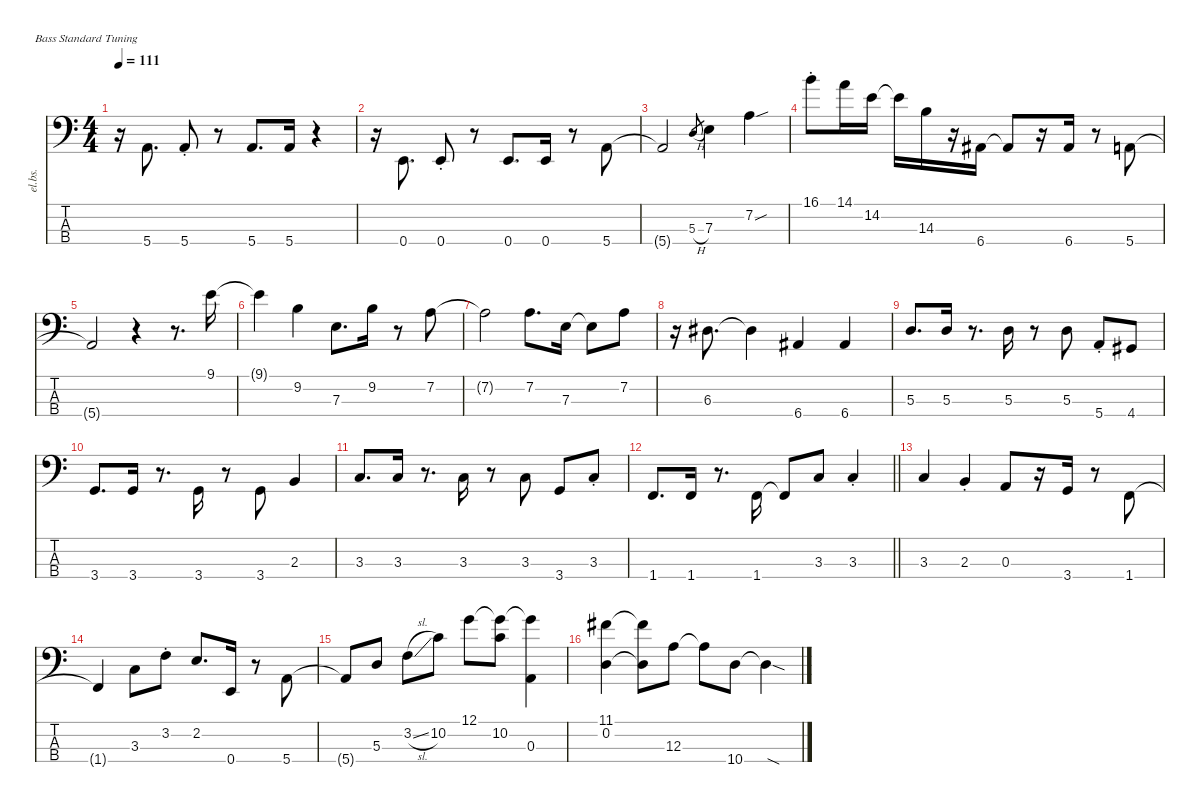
\defaultSystemsLayout 4
\hideDynamics
\bracketExtendMode nobrackets
\track ("Electric Bass" "el.bs.") {instrument electricbassfinger}
\staff {score tabs}
\tuning (G2 D2 A1 E1)
\ts (4 4)
\tempo 111
\clef f4
\ks c
r.16{dy mf beam Down} 5.4.8{d beam Up} 5.4{st}.8{beam Up} r.8{beam Down} 5.4.8{d beam Up} 5.4.16{beam Up} r.4{beam Down} |
r.16{beam Down} 0.4.8{d beam Up} 0.4{st}.8{beam Up} r.8{beam Down} 0.4.8{d beam Up} 0.4.16{beam Up} r.8{beam Down} 5.4.8{beam Up} |
5.4{t}.2{beam Up} 5.3{h}.8{gr beam Up} 7.3.4{beam Down} 7.2{sou}.4{beam Down} |
16.1{st}.8{beam Down} 14.1.16{beam Down} 14.2.16{beam Down} 14.2{t}.16{beam Down} 14.3.16{beam Down} r.16{beam Down} 6.4{acc #}.16{beam Down} 6.4{t acc #}.8{beam Up} r.16{beam Up} 6.4{acc #}.16{beam Up} r.8{beam Down} 5.4.8{beam Up} |
5.4{t}.2{beam Up} r.4{beam Down} r.8{d beam Down} 9.1.16{beam Down} |
9.1{t}.4{beam Down} 9.2.4{beam Down} 7.3.8{d beam Down} 9.2.16{beam Down} r.8{beam Down} 7.2.8{beam Down} |
7.2{t}.2{beam Down} 7.2.8{d beam Down} 7.3.16{beam Down} 7.3{t}.8{beam Down} 7.2.8{beam Down} |
r.16{beam Down} 6.3{acc #}.8{d beam Down} 6.3{t acc #}.4{beam Down} 6.4{acc #}.4{beam Up} 6.4{acc #}.4{beam Up} |
5.3.8{d beam Up} 5.3.16{beam Up} r.8{d beam Down} 5.3.16{beam Down} r.8{beam Down} 5.3.8{beam Down} 5.4{st}.8{beam Up} 4.4{acc #}.8{beam Up} |
3.4.8{d beam Up} 3.4.16{beam Up} r.8{d beam Down} 3.4.16{beam Up} r.8{beam Down} 3.4.8{beam Up} 2.3.4{beam Up} |
3.3.8{d beam Up} 3.3.16{beam Up} r.8{d beam Down} 3.3.16{beam Up} r.8{beam Down} 3.3.8{beam Up} 3.4.8{beam Up} 3.3{st}.8{beam Up} |
\barLineRight lightlight
1.4.8{d beam Up} 1.4.16{beam Up} r.8{d beam Down} 1.4.16{beam Up} 1.4{t}.8{beam Up} 3.3.8{beam Up} 3.3{st}.4{beam Up} |
3.3.4{beam Up} 2.3{st}.4{beam Up} 0.3.8{beam Up} r.16{beam Up} 3.4.16{beam Up} r.8{beam Down} 1.4.8{beam Up} |
1.4{t}.4{beam Up} 3.3.8{beam Down} 3.2{st}.8{beam Down} 2.2.8{d beam Up} 0.4.16{beam Up} r.8{beam Down} 5.4.8{beam Up} |
5.4{t}.8{beam Up} 5.3.8{beam Up} 3.2{sl}.8{beam Down} 10.2.8{beam Down} 12.1.8{beam Down} (10.2 12.1{t}).8{beam Down} (12.1{t} 0.3).4{beam Down} |
(11.1{acc #} 0.2).4{beam Down} (0.2{t} 11.1{t acc #}).8{beam Down} 12.3.8{beam Down} 12.3{t}.8{beam Down} 10.4.8{beam Down} 10.4{sod t}.4{beam Down}
